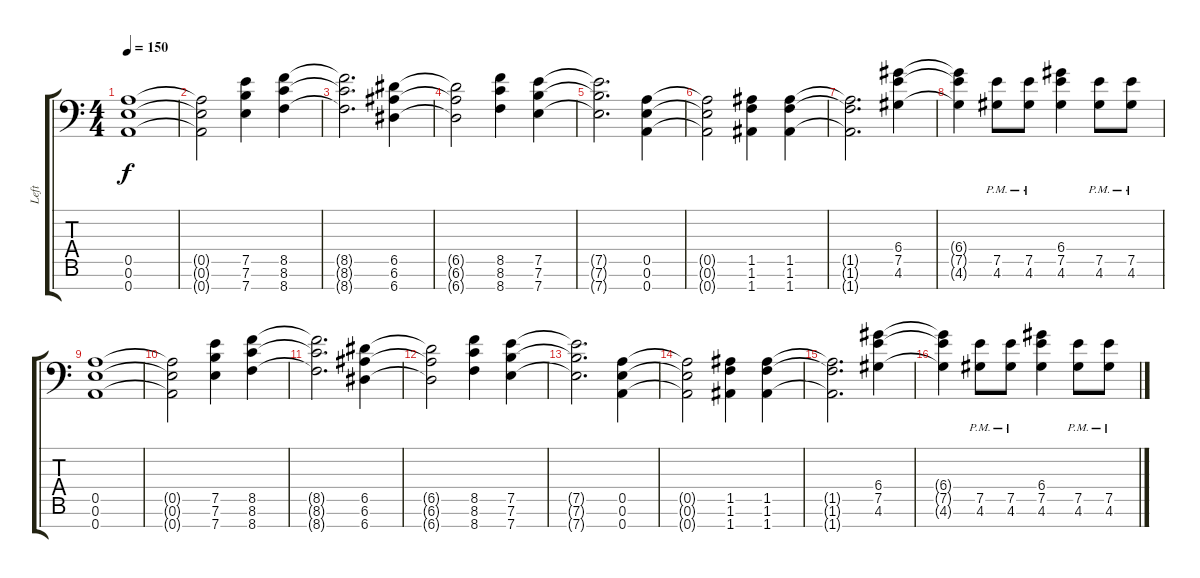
\track ("Left" "Left") {instrument distortionguitar}
\staff {score tabs}
\tuning (E4 B3 G3 D3 A2 E2 A1) {hide}
\ts (4 4)
\tempo 150
\clef f4
\ks c
(0.5 0.6 0.7).1{dy f} |
(0.5{t} 0.6{t} 0.7{t}).2 (7.5 7.6 7.7).4 (8.5 8.6 8.7).4 |
(8.5{t} 8.6{t} 8.7{t}).2{d} (6.5 6.6 6.7).4 |
(6.5{t} 6.6{t} 6.7{t}).2 (8.5 8.6 8.7).4 (7.5 7.6 7.7).4 |
(7.5{t} 7.6{t} 7.7{t}).2{d} (0.5 0.6 0.7).4 |
(0.5{t} 0.6{t} 0.7{t}).2 (1.5 1.6 1.7).4 (1.5 1.6 1.7).4 |
(1.5{t} 1.6{t} 1.7{t}).2{d} (6.4 7.5 4.6).4 |
(6.4{t} 7.5{t} 4.6{t}).4 (7.5{pm} 4.6{pm}).8 (7.5{pm} 4.6{pm}).8 (6.4 7.5 4.6).4 (7.5{pm} 4.6{pm}).8 (7.5{pm} 4.6{pm}).8 |
(0.5 0.6 0.7).1 |
(0.5{t} 0.6{t} 0.7{t}).2 (7.5 7.6 7.7).4 (8.5 8.6 8.7).4 |
(8.5{t} 8.6{t} 8.7{t}).2{d} (6.5 6.6 6.7).4 |
(6.5{t} 6.6{t} 6.7{t}).2 (8.5 8.6 8.7).4 (7.5 7.6 7.7).4 |
(7.5{t} 7.6{t} 7.7{t}).2{d} (0.5 0.6 0.7).4 |
(0.5{t} 0.6{t} 0.7{t}).2 (1.5 1.6 1.7).4 (1.5 1.6 1.7).4 |
(1.5{t} 1.6{t} 1.7{t}).2{d} (6.4 7.5 4.6).4 |
(6.4{t} 7.5{t} 4.6{t}).4 (7.5{pm} 4.6{pm}).8 (7.5{pm} 4.6{pm}).8 (6.4 7.5 4.6).4 (7.5{pm} 4.6{pm}).8 (7.5{pm} 4.6{pm}).8
